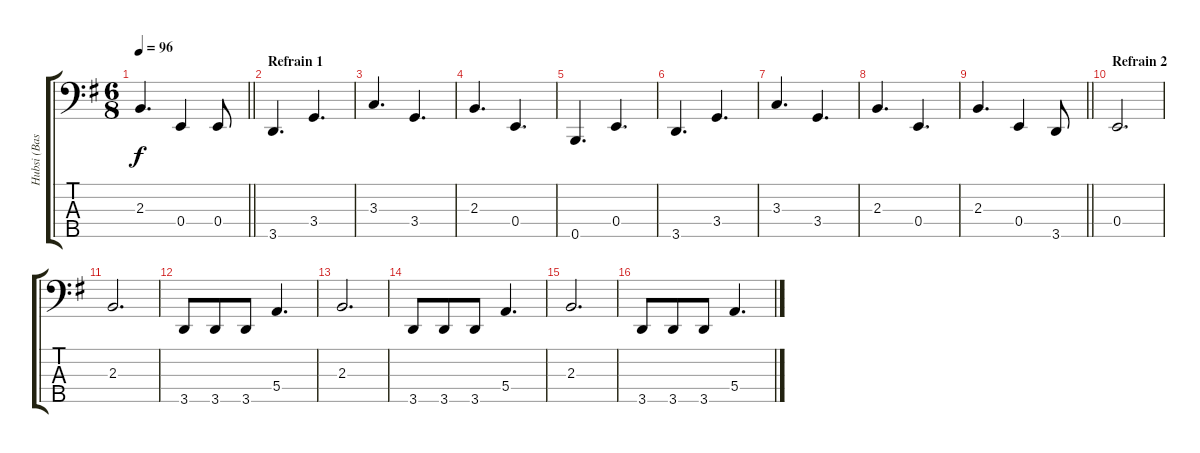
\track ("Hubsi (Bass)" "Hubsi (Bas") {instrument electricbassfinger}
\staff {score tabs}
\tuning (G2 D2 A1 E1 B0) {hide}
\ts (6 8)
\tempo 96
\clef f4
\barLineRight lightlight
\ks g
2.3.4{d dy f} 0.4.4 0.4.8 |
\section ("" "Refrain 1")
3.5.4{d} 3.4.4{d} |
3.3.4{d} 3.4.4{d} |
2.3.4{d} 0.4.4{d} |
0.5.4{d} 0.4.4{d} |
3.5.4{d} 3.4.4{d} |
3.3.4{d} 3.4.4{d} |
2.3.4{d} 0.4.4{d} |
\barLineRight lightlight
2.3.4{d} 0.4.4 3.5.8 |
\section ("" "Refrain 2")
0.4.2{d} |
2.3.2{d} |
3.5.8 3.5.8 3.5.8 5.4.4{d} |
2.3.2{d} |
3.5.8 3.5.8 3.5.8 5.4.4{d} |
2.3.2{d} |
3.5.8 3.5.8 3.5.8 5.4.4{d}
